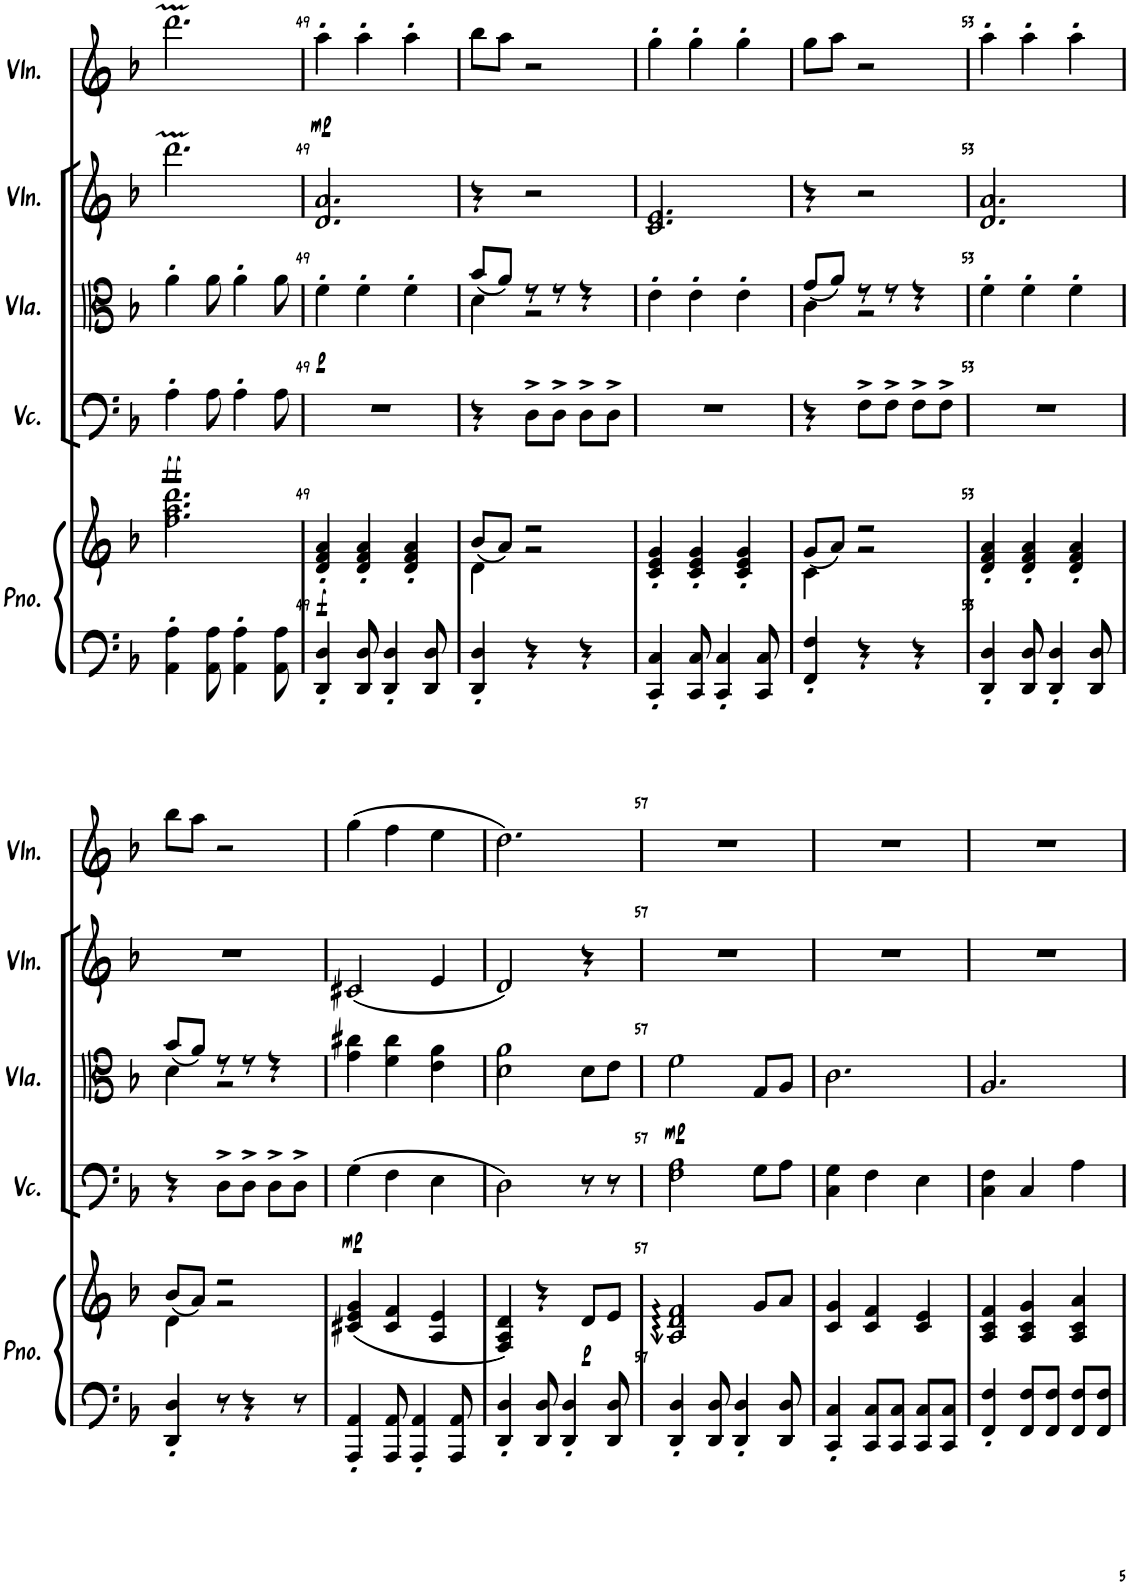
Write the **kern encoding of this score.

**kern	**kern	**dynam	**kern	**dynam	**kern	**dynam	**kern	**kern	**dynam
*part5	*part5	*part5	*part4	*part4	*part3	*part3	*part2	*part1	*part1
*staff6	*staff5	*staff5/6	*staff4	*staff4	*staff3	*staff3	*staff2	*staff1	*staff1
*I"Piano	*	*	*I"Violoncello	*	*I"Viola	*	*I"Violin	*I"Violin	*
*I'Pno.	*	*	*I'Vc.	*	*I'Vla.	*	*I'Vln.	*I'Vln.	*
!!LO:PB:g=z
*clefF4	*clefG2	*	*clefF4	*	*clefC3	*	*clefG2	*clefG2	*
*k[b-]	*k[b-]	*	*k[b-]	*	*k[b-]	*	*k[b-]	*k[b-]	*
*M3/4	*M3/4	*	*M3/4	*	*M3/4	*	*M3/4	*M3/4	*
=48	=48	=48	=48	=48	=48	=48	=48	=48	=48
!	!	!	!	!LO:DY:b	!	!	!	!	!
4AA\' 4A\'	2.ff\ 2.aa\ 2.ddd\	.	4A'\	ff	4a'\	.	2.dddM\	2.dddM\	.
8AA\ 8A\	.	.	8A\	.	8a\	.	.	.	.
4AA\' 4A\'	.	.	4A'\	.	4a'\	.	.	.	.
8AA\ 8A\	.	.	8A\	.	8a\	.	.	.	.
=49	=49	=49	=49	=49	=49	=49	=49	=49	=49
!	!	!LO:DY:b	!	!	!	!LO:DY:b	!	!	!LO:DY:b
4DD/' 4D/'	4d/' 4f/' 4a/'	f	2.r	.	4f'\	p	2.d/ 2.a/	4aa'\	mp
8DD/ 8D/	4d/' 4f/' 4a/'	.	.	.	4f'\	.	.	4aa'\	.
4DD/' 4D/'	.	.	.	.	.	.	.	.	.
.	4d/' 4f/' 4a/'	.	.	.	4f'\	.	.	4aa'\	.
8DD/ 8D/	.	.	.	.	.	.	.	.	.
=50	=50	=50	=50	=50	=50	=50	=50	=50	=50
*	*^	*	*	*	*^	*	*	*	*
4DD/' 4D/'	4d\	(8b-/L	.	4r	.	4d\	(8b-/L	.	4r	8bb-\L	.
.	.	8a/J)	.	.	.	.	8a/J)	.	.	8aa\J	.
4r	2r	2r	.	8D^\L	.	8r	2r	.	2r	2r	.
.	.	.	.	8D^\J	.	8r	.	.	.	.	.
4r	.	.	.	8D^\L	.	4r	.	.	.	.	.
.	.	.	.	8D^\J	.	.	.	.	.	.	.
*	*v	*v	*	*	*	*v	*v	*	*	*	*
=51	=51	=51	=51	=51	=51	=51	=51	=51	=51
4CC/' 4C/'	4c/' 4e/' 4g/'	.	2.r	.	4e'\	.	2.c/ 2.e/	4gg'\	.
8CC/ 8C/	4c/' 4e/' 4g/'	.	.	.	4e'\	.	.	4gg'\	.
4CC/' 4C/'	.	.	.	.	.	.	.	.	.
.	4c/' 4e/' 4g/'	.	.	.	4e'\	.	.	4gg'\	.
8CC/ 8C/	.	.	.	.	.	.	.	.	.
=52	=52	=52	=52	=52	=52	=52	=52	=52	=52
*	*^	*	*	*	*^	*	*	*	*
4FF/' 4F/'	4c\	(8g/L	.	4r	.	4c\	(8g/L	.	4r	8gg\L	.
.	.	8a/J)	.	.	.	.	8a/J)	.	.	8aa\J	.
4r	2r	2r	.	8F^\L	.	8r	2r	.	2r	2r	.
.	.	.	.	8F^\J	.	8r	.	.	.	.	.
4r	.	.	.	8F^\L	.	4r	.	.	.	.	.
.	.	.	.	8F^\J	.	.	.	.	.	.	.
*	*v	*v	*	*	*	*v	*v	*	*	*	*
=53	=53	=53	=53	=53	=53	=53	=53	=53	=53
4DD/' 4D/'	4d/' 4f/' 4a/'	.	2.r	.	4f'\	.	2.d/ 2.a/	4aa'\	.
8DD/ 8D/	4d/' 4f/' 4a/'	.	.	.	4f'\	.	.	4aa'\	.
4DD/' 4D/'	.	.	.	.	.	.	.	.	.
.	4d/' 4f/' 4a/'	.	.	.	4f'\	.	.	4aa'\	.
8DD/ 8D/	.	.	.	.	.	.	.	.	.
!!LO:LB:g=z
=54	=54	=54	=54	=54	=54	=54	=54	=54	=54
*	*^	*	*	*	*^	*	*	*	*
4DD/' 4D/'	4d\	(8b-/L	.	4r	.	4d\	(8b-/L	.	2.r	8bb-\L	.
.	.	8a/J)	.	.	.	.	8a/J)	.	.	8aa\J	.
8r	2r	2r	.	8D^\L	.	8r	2r	.	.	2r	.
4r	.	.	.	8D^\J	.	8r	.	.	.	.	.
.	.	.	.	8D^\L	.	4r	.	.	.	.	.
8r	.	.	.	8D^\J	.	.	.	.	.	.	.
*	*v	*v	*	*	*	*v	*v	*	*	*	*
=55	=55	=55	=55	=55	=55	=55	=55	=55	=55
!	!	!	!	!LO:DY:b	!	!	!	!	!
4AAA/' 4AA/'	(4c#X/ 4e/ 4g/	.	(4G\	mp	4g\ 4cc#X\	.	(2c#X/	(4gg\	.
8AAA/ 8AA/	4c#/ 4f/	.	4F\	.	4f\ 4cc#\	.	.	4ff\	.
4AAA/' 4AA/'	.	.	.	.	.	.	.	.	.
.	4A/ 4e/	.	4E\	.	4e\ 4a\	.	4e/	4ee\	.
8AAA/ 8AA/	.	.	.	.	.	.	.	.	.
=56	=56	=56	=56	=56	=56	=56	=56	=56	=56
4DD/' 4D/'	4F/ 4A/ 4d/)	.	2D\)	.	2d\ 2a\	.	2d/)	2.dd\)	.
8DD/ 8D/	4r	.	.	.	.	.	.	.	.
4DD/' 4D/'	.	.	.	.	.	.	.	.	.
!	!	!LO:DY:b	!	!	!	!	!	!	!
.	8d/L	p	8r	.	8d\L	.	4r	.	.
8DD/ 8D/	8e/J	.	8r	.	8e\J	.	.	.	.
=57	=57	=57	=57	=57	=57	=57	=57	=57	=57
!	!	!	!	!	!	!LO:DY:b	!	!	!
4DD/' 4D/'	2A/ 2d/ 2f/	.	2F\ 2A\	.	2f\	mp	2.r	2.r	.
8DD/ 8D/	.	.	.	.	.	.	.	.	.
4DD/' 4D/'	.	.	.	.	.	.	.	.	.
.	8g/L	.	8G\L	.	8G/L	.	.	.	.
8DD/ 8D/	8a/J	.	8A\J	.	8A/J	.	.	.	.
=58	=58	=58	=58	=58	=58	=58	=58	=58	=58
4CC/' 4C/'	4c/ 4g/	.	4C\ 4G\	.	2.c\	.	2.r	2.r	.
8CC/ 8C/L	4c/ 4f/	.	4F\	.	.	.	.	.	.
8CC/ 8C/J	.	.	.	.	.	.	.	.	.
8CC/ 8C/L	4c/ 4e/	.	4E\	.	.	.	.	.	.
8CC/ 8C/J	.	.	.	.	.	.	.	.	.
=59	=59	=59	=59	=59	=59	=59	=59	=59	=59
4FF/' 4F/'	4A/ 4c/ 4f/	.	4C\ 4F\	.	2.A/	.	2.r	2.r	.
8FF/ 8F/L	4A/ 4c/ 4g/	.	4C/	.	.	.	.	.	.
8FF/ 8F/J	.	.	.	.	.	.	.	.	.
8FF/ 8F/L	4A/ 4c/ 4a/	.	4A\	.	.	.	.	.	.
8FF/ 8F/J	.	.	.	.	.	.	.	.	.
=	=	=	=	=	=	=	=	=	=
*-	*-	*-	*-	*-	*-	*-	*-	*-	*-
